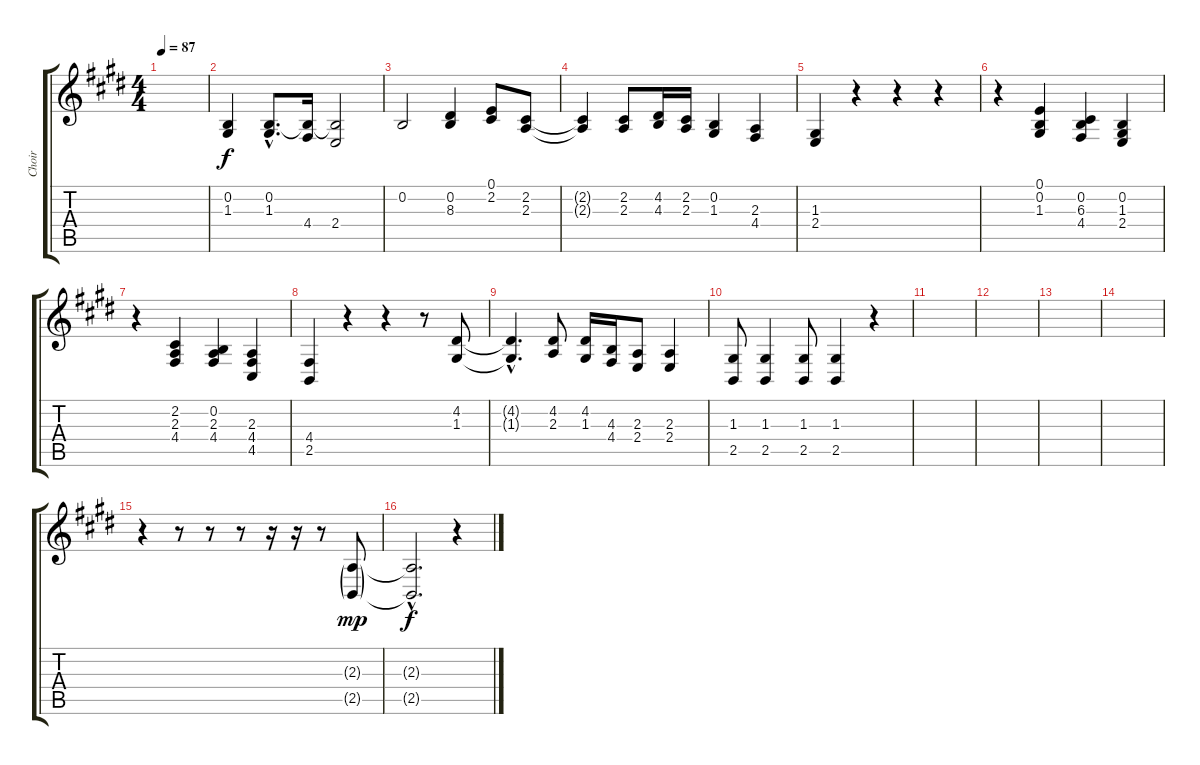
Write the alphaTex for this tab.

\track ("Choir" "Choir") {instrument choiraahs}
\staff {score tabs}
\tuning (E4 B3 G3 D3 A2 E2) {hide}
\ts (4 4)
\tempo 87
\clef g2
\ks e
|
(0.2 1.3).4 (0.2{hac} 1.3{hac}).8{d} (0.2{t} 4.4).16 (0.2{t} 2.4).2 |
0.2.2 (0.2 8.3).4 (0.1 2.2).8 (2.2 2.3).8 |
(2.2{t} 2.3{t}).4 (2.2 2.3).8 (4.2 4.3).16 (2.2 2.3).16 (0.2 1.3).4 (2.3 4.4).4 |
(1.3 2.4).4 r.4 r.4 r.4 |
r.4 (0.1 0.2 1.3).4 (0.2 6.3 4.4).4 (0.2 1.3 2.4).4 |
r.4 (2.2 2.3 4.4).4 (0.2 2.3 4.4).4 (2.3 4.4 4.5).4 |
(4.4 2.5).4 r.4 r.4 r.8 (4.2 1.3).8 |
(4.2{hac t} 1.3{hac t}).4{d} (4.2 2.3).8 (4.2 1.3).16 (4.3 4.4).16 (2.3 2.4).8 (2.3 2.4).4 |
(1.3 2.5).8 (1.3 2.5).4 (1.3 2.5).8 (1.3 2.5).4 r.4 |
|
|
|
|
r.4 r.8 r.8 r.8 r.16 r.16 r.8 (2.3{g} 2.5{g}).8{dy mp} |
(2.3{hac t} 2.5{hac t}).2{d dy f} r.4
